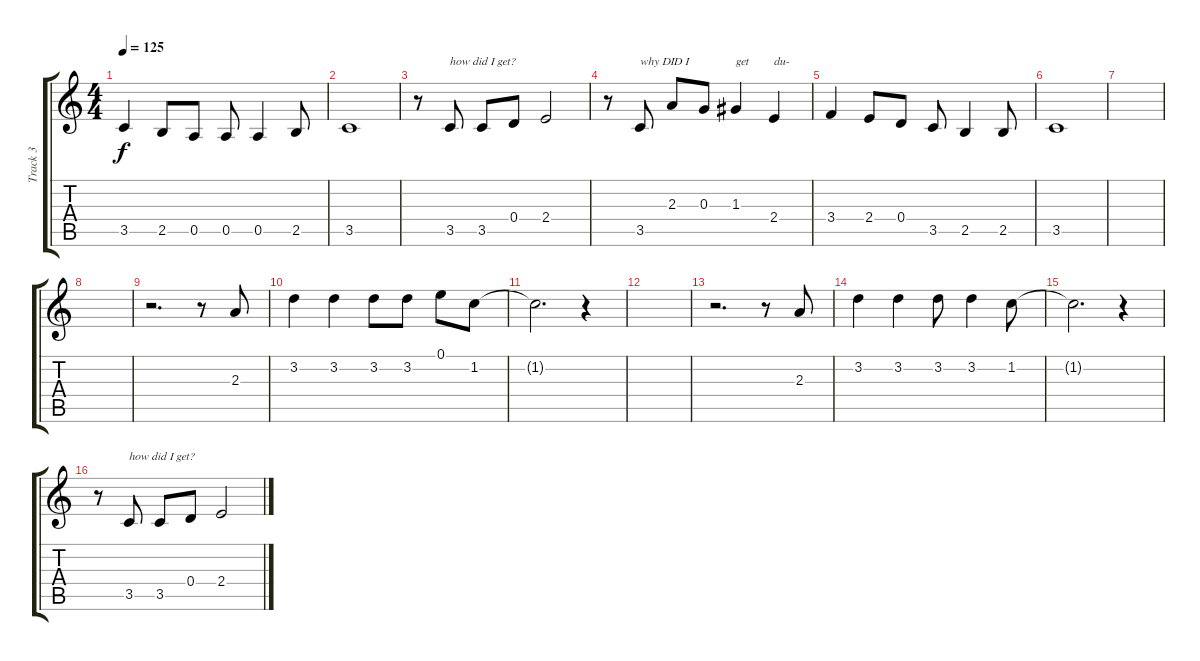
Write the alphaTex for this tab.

\track ("Track 3" "Track 3") {instrument acousticguitarnylon}
\staff {score tabs}
\tuning (E4 B3 G3 D3 A2 E2) {hide}
\ts (4 4)
\tempo 125
\clef g2
\ks c
3.5.4{dy f} 2.5.8 0.5.8 0.5.8 0.5.4 2.5.8 |
3.5.1 |
r.8 3.5.8{txt "how did I get?"} 3.5.8 0.4.8 2.4.2 |
r.8 3.5.8{txt "why DID I"} 2.3.8 0.3.8 1.3.4{txt "get "} 2.4.4{txt "du-"} |
3.4.4 2.4.8 0.4.8 3.5.8 2.5.4 2.5.8 |
3.5.1 |
|
|
r.2{d} r.8 2.3.8 |
3.2.4 3.2.4 3.2.8 3.2.8 0.1.8 1.2.8 |
1.2{t}.2{d} r.4 |
|
r.2{d} r.8 2.3.8 |
3.2.4 3.2.4 3.2.8 3.2.4 1.2.8 |
1.2{t}.2{d} r.4 |
r.8 3.5.8{txt "how did I get?"} 3.5.8 0.4.8 2.4.2
